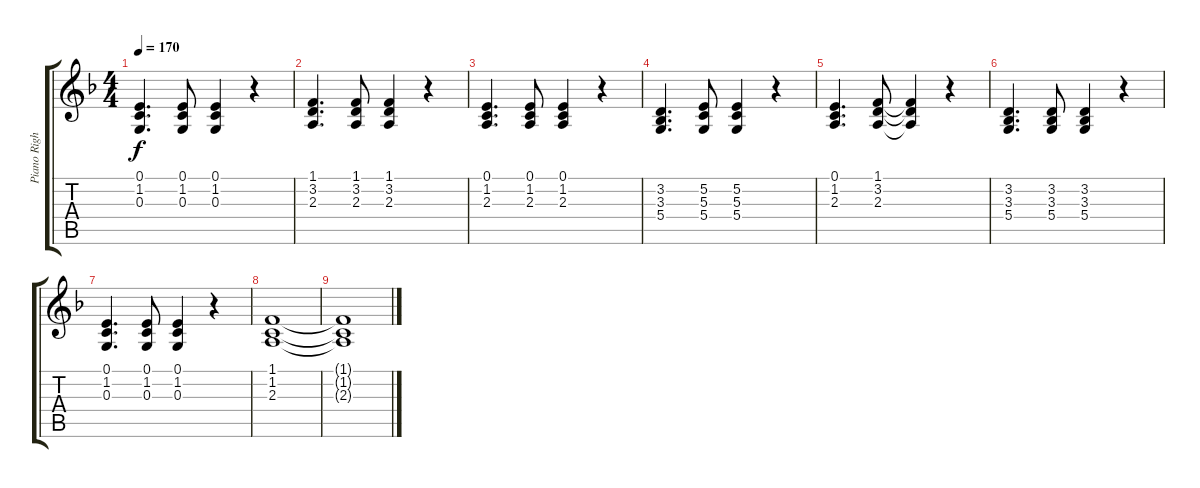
\track ("Piano Right (Kotobuki Tsumugi)" "Piano Righ") {instrument acousticgrandpiano}
\staff {score tabs}
\tuning (E4 B3 G3 D3 A2 E2) {hide}
\ts (4 4)
\tempo 170
\clef g2
\ks f
(0.1 1.2 0.3).4{d dy f} (0.1 1.2 0.3).8 (0.1 1.2 0.3).4 r.4 |
(1.1 3.2 2.3).4{d} (1.1 3.2 2.3).8 (1.1 3.2 2.3).4 r.4 |
(0.1 1.2 2.3).4{d} (0.1 1.2 2.3).8 (0.1 1.2 2.3).4 r.4 |
(3.2 3.3 5.4).4{d} (5.2 5.3 5.4).8 (5.2 5.3 5.4).4 r.4 |
(0.1 1.2 2.3).4{d} (1.1 3.2 2.3).8 (1.1{t} 3.2{t} 2.3{t}).4 r.4 |
(3.2 3.3 5.4).4{d} (3.2 3.3 5.4).8 (3.2 3.3 5.4).4 r.4 |
(0.1 1.2 0.3).4{d} (0.1 1.2 0.3).8 (0.1 1.2 0.3).4 r.4 |
(1.1 1.2 2.3).1 |
(1.1{t} 1.2{t} 2.3{t}).1
